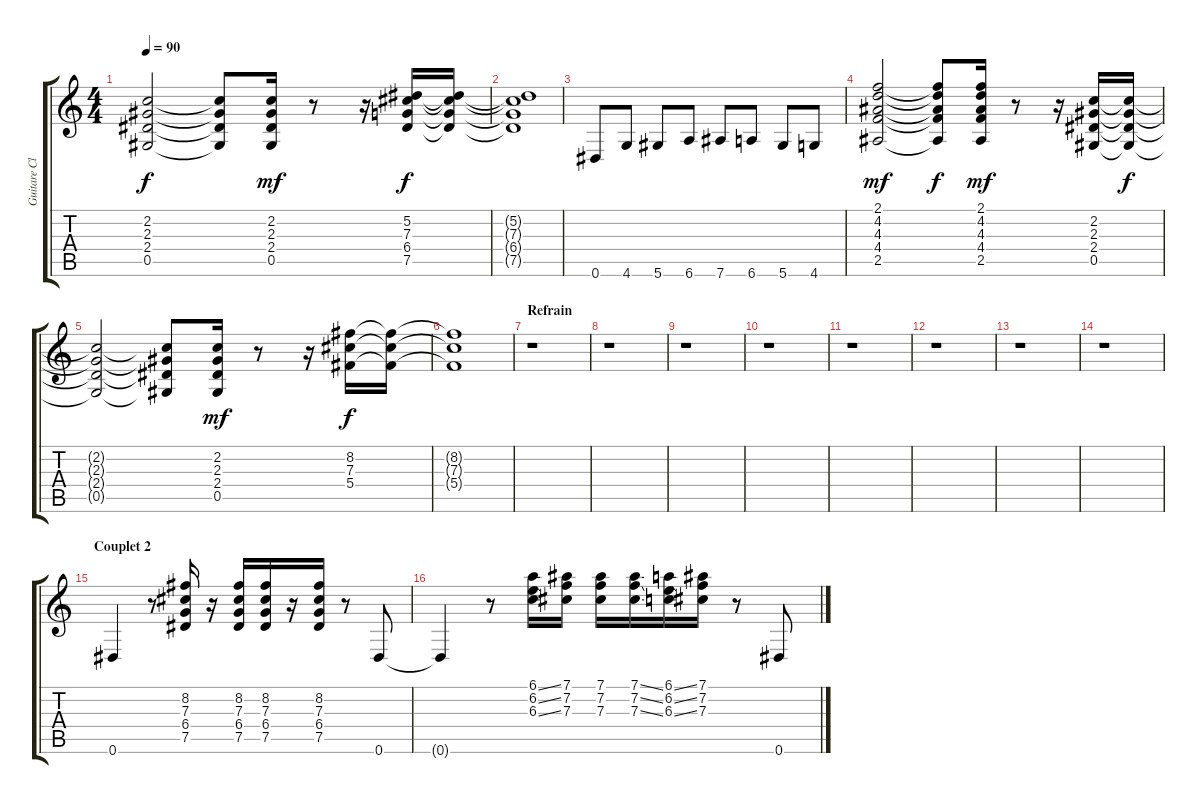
\track ("Guitare Clean/Accompagnement" "Guitare Cl") {instrument acousticguitarnylon}
\staff {score tabs}
\tuning (Eb4 Bb3 Gb3 Db3 Ab2 Eb2) {hide}
\ts (4 4)
\tempo 90
\clef g2
\ks c
(2.2{t} 2.3{t} 2.4{t} 0.5{t}).2{dy f} (2.2{t} 2.3{t} 2.4{t} 0.5{t}).8 (2.2 2.3 2.4 0.5).16{dy mf} r.8 r.16 (5.2 7.3 6.4 7.5).16{dy f} (5.2{t} 7.3{t} 6.4{t} 7.5{t}).16 |
(5.2{t} 7.3{t} 6.4{t} 7.5{t}).1 |
0.6.8 4.6.8 5.6.8 6.6.8 7.6.8 6.6.8 5.6.8 4.6.8 |
(2.1 4.2 4.3 4.4 2.5).2{dy mf} (2.1{t} 4.2{t} 4.3{t} 4.4{t} 2.5{t}).8{dy f} (2.1 4.2 4.3 4.4 2.5).16{dy mf} r.8 r.16 (2.2 2.3 2.4 0.5).16 (2.2{t} 2.3{t} 2.4{t} 0.5{t}).16{dy f} |
(2.2{t} 2.3{t} 2.4{t} 0.5{t}).2 (2.2{t} 2.3{t} 2.4{t} 0.5{t}).8 (2.2 2.3 2.4 0.5).16{dy mf} r.8 r.16 (8.2 7.3 5.4).16{dy f} (8.2{t} 7.3{t} 5.4{t}).16 |
(8.2{t} 7.3{t} 5.4{t}).1 |
\section ("" "Refrain")
r.1 |
r.1 |
r.1 |
r.1 |
r.1 |
r.1 |
r.1 |
r.1 |
\section ("" "Couplet 2")
0.6.4 r.8 (8.2 7.3 6.4 7.5).16 r.16 (8.2 7.3 6.4 7.5).16 (8.2 7.3 6.4 7.5).16 r.16 (8.2 7.3 6.4 7.5).16 r.8 0.6.8 |
0.6{t}.4 r.8 (6.1{ss} 6.2{ss} 6.3{ss}).16 (7.1 7.2 7.3).16 (7.1 7.2 7.3).16 (7.1{ss} 7.2{ss} 7.3{ss}).16 (6.1{ss} 6.2{ss} 6.3{ss}).16 (7.1 7.2 7.3).16 r.8 0.6.8
